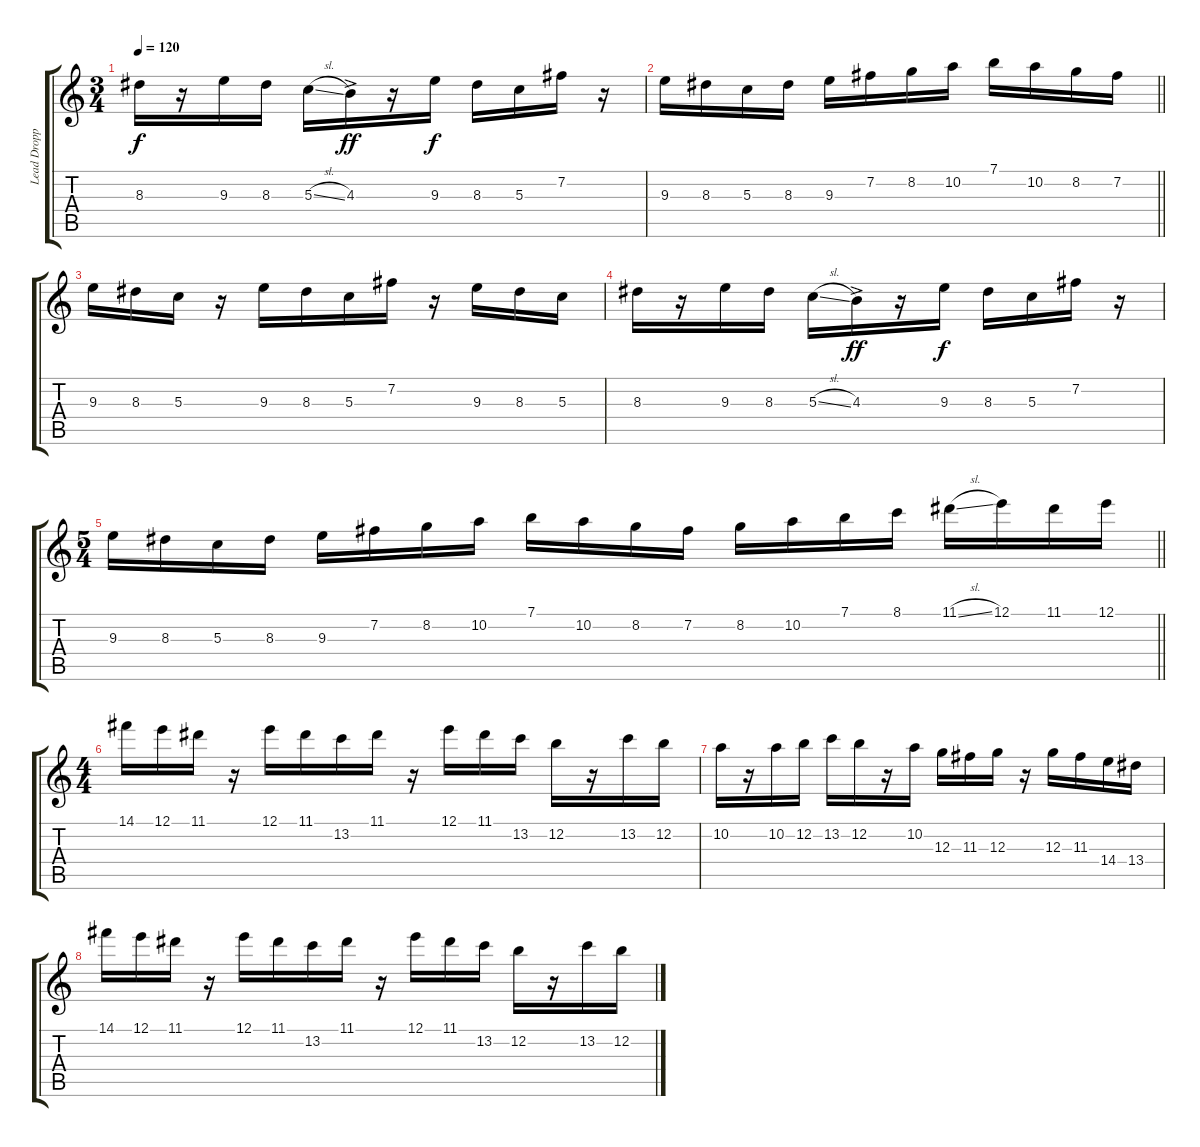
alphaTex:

\track ("Lead Dropped D " "Lead Dropp") {instrument distortionguitar}
\staff {score tabs}
\tuning (E4 B3 G3 D3 A2 D2) {hide}
\ts (3 4)
\tempo 120
\clef g2
\ks c
8.3.16{dy f} r.16 9.3.16 8.3.16 5.3{sl}.16 4.3{ac}.16{dy ff} r.16 9.3.16{dy f} 8.3.16 5.3.16 7.2.16 r.16 |
\barLineRight lightlight
9.3.16 8.3.16 5.3.16 8.3.16 9.3.16 7.2.16 8.2.16 10.2.16 7.1.16 10.2.16 8.2.16 7.2.16 |
9.3.16 8.3.16 5.3.16 r.16 9.3.16 8.3.16 5.3.16 7.2.16 r.16 9.3.16 8.3.16 5.3.16 |
8.3.16 r.16 9.3.16 8.3.16 5.3{sl}.16 4.3{ac}.16{dy ff} r.16 9.3.16{dy f} 8.3.16 5.3.16 7.2.16 r.16 |
\ts (5 4)
\barLineRight lightlight
9.3.16 8.3.16 5.3.16 8.3.16 9.3.16 7.2.16 8.2.16 10.2.16 7.1.16 10.2.16 8.2.16 7.2.16 8.2.16 10.2.16 7.1.16 8.1.16 11.1{sl}.16 12.1.16 11.1.16 12.1.16 |
\ts (4 4)
\section ("" "")
14.1.16 12.1.16 11.1.16 r.16 12.1.16 11.1.16 13.2.16 11.1.16 r.16 12.1.16 11.1.16 13.2.16 12.2.16 r.16 13.2.16 12.2.16 |
10.2.16 r.16 10.2.16 12.2.16 13.2.16 12.2.16 r.16 10.2.16 12.3.16 11.3.16 12.3.16 r.16 12.3.16 11.3.16 14.4.16 13.4.16 |
14.1.16 12.1.16 11.1.16 r.16 12.1.16 11.1.16 13.2.16 11.1.16 r.16 12.1.16 11.1.16 13.2.16 12.2.16 r.16 13.2.16 12.2.16
